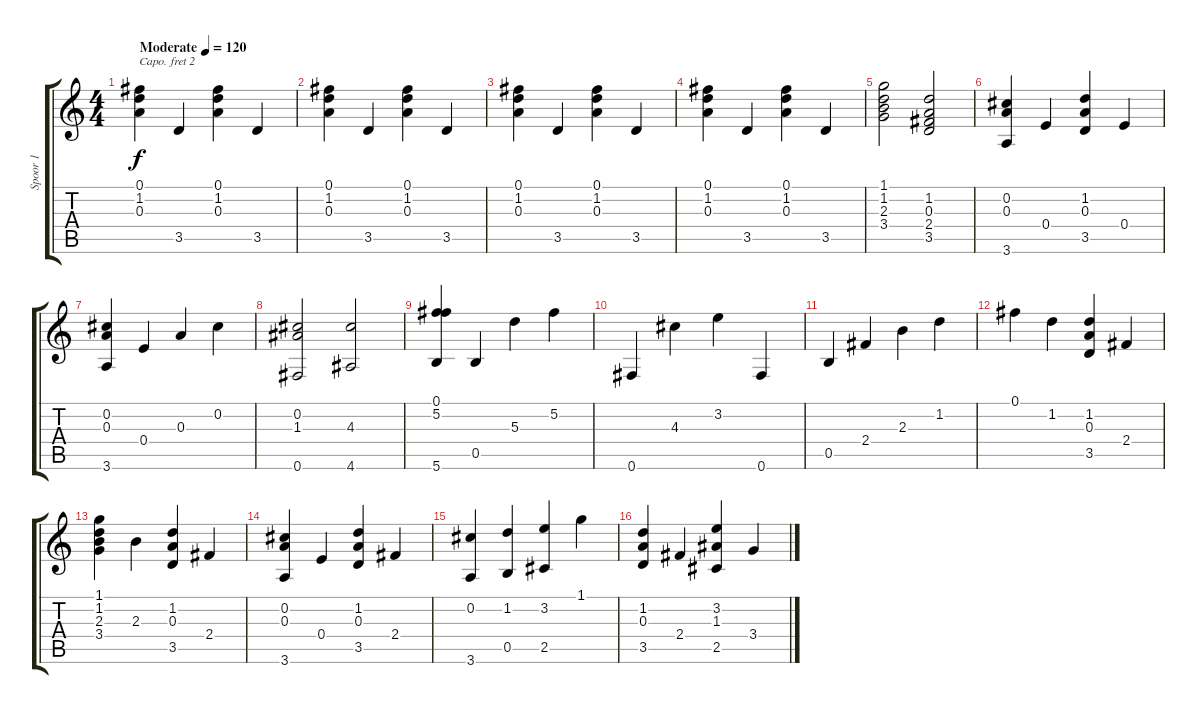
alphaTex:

\track ("Spoor 1" "Spoor 1") {instrument acousticguitarnylon}
\staff {score tabs}
\capo 2
\tuning (E4 B3 G3 D3 A2 E2) {hide}
\ts (4 4)
\tempo (120 "Moderate")
\clef g2
\ks c
(0.1 1.2 0.3).4{dy f instrument acousticguitarnylon} 3.5.4 (0.1 1.2 0.3).4 3.5.4 |
(0.1 1.2 0.3).4 3.5.4 (0.1 1.2 0.3).4 3.5.4 |
(0.1 1.2 0.3).4 3.5.4 (0.1 1.2 0.3).4 3.5.4 |
(0.1 1.2 0.3).4 3.5.4 (0.1 1.2 0.3).4 3.5.4 |
(1.1 1.2 2.3 3.4).2 (1.2 0.3 2.4 3.5).2 |
(0.2 0.3 3.6).4 0.4.4 (1.2 0.3 3.5).4 0.4.4 |
(0.2 0.3 3.6).4 0.4.4 0.3.4 0.2.4 |
(0.2 1.3 0.6).2 (4.3 4.6).2 |
(0.1 5.2 5.6).4 0.5.4 5.3.4 5.2.4 |
0.6.4 4.3.4 3.2.4 0.6.4 |
0.5.4 2.4.4 2.3.4 1.2.4 |
0.1.4 1.2.4 (1.2 0.3 3.5).4 2.4.4 |
(1.1 1.2 2.3 3.4).4 2.3.4 (1.2 0.3 3.5).4 2.4.4 |
(0.2 0.3 3.6).4 0.4.4 (1.2 0.3 3.5).4 2.4.4 |
(0.2 3.6).4 (1.2 0.5).4 (3.2 2.5).4 1.1.4 |
(1.2 0.3 3.5).4 2.4.4 (3.2 1.3 2.5).4 3.4.4
